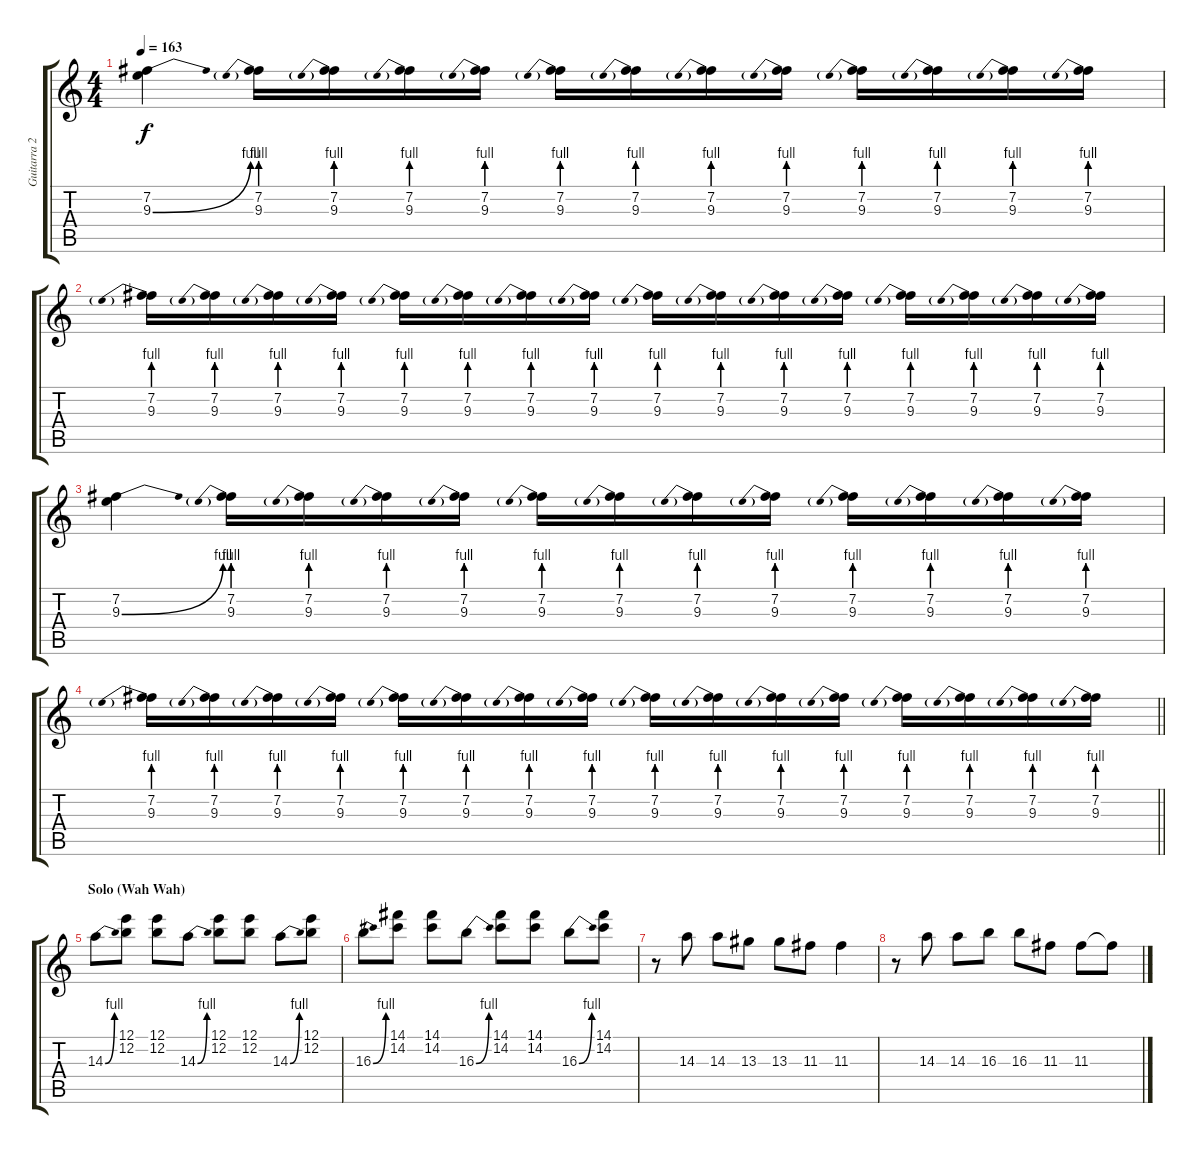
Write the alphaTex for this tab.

\track ("Guitarra 2 - Erik " "Guitarra 2") {instrument distortionguitar}
\staff {score tabs}
\tuning (E4 B3 G3 D3 A2 E2) {hide}
\ts (4 4)
\tempo 163
\clef g2
\ks c
(7.2 9.3{be (bend 0 0 60 4)}).4{dy f balance 8} (7.2 9.3{be (prebend 0 4 60 4)}).16 (7.2 9.3{be (prebend 0 4 60 4)}).16 (7.2 9.3{be (prebend 0 4 60 4)}).16 (7.2 9.3{be (prebend 0 4 60 4)}).16 (7.2 9.3{be (prebend 0 4 60 4)}).16 (7.2 9.3{be (prebend 0 4 60 4)}).16 (7.2 9.3{be (prebend 0 4 60 4)}).16 (7.2 9.3{be (prebend 0 4 60 4)}).16 (7.2 9.3{be (prebend 0 4 60 4)}).16 (7.2 9.3{be (prebend 0 4 60 4)}).16 (7.2 9.3{be (prebend 0 4 60 4)}).16 (7.2 9.3{be (prebend 0 4 60 4)}).16 |
(7.2 9.3{be (prebend 0 4 60 4)}).16 (7.2 9.3{be (prebend 0 4 60 4)}).16 (7.2 9.3{be (prebend 0 4 60 4)}).16 (7.2 9.3{be (prebend 0 4 60 4)}).16 (7.2 9.3{be (prebend 0 4 60 4)}).16 (7.2 9.3{be (prebend 0 4 60 4)}).16 (7.2 9.3{be (prebend 0 4 60 4)}).16 (7.2 9.3{be (prebend 0 4 60 4)}).16 (7.2 9.3{be (prebend 0 4 60 4)}).16 (7.2 9.3{be (prebend 0 4 60 4)}).16 (7.2 9.3{be (prebend 0 4 60 4)}).16 (7.2 9.3{be (prebend 0 4 60 4)}).16 (7.2 9.3{be (prebend 0 4 60 4)}).16 (7.2 9.3{be (prebend 0 4 60 4)}).16 (7.2 9.3{be (prebend 0 4 60 4)}).16 (7.2 9.3{be (prebend 0 4 60 4)}).16 |
(7.2 9.3{be (bend 0 0 60 4)}).4{balance 8} (7.2 9.3{be (prebend 0 4 60 4)}).16 (7.2 9.3{be (prebend 0 4 60 4)}).16 (7.2 9.3{be (prebend 0 4 60 4)}).16 (7.2 9.3{be (prebend 0 4 60 4)}).16 (7.2 9.3{be (prebend 0 4 60 4)}).16 (7.2 9.3{be (prebend 0 4 60 4)}).16 (7.2 9.3{be (prebend 0 4 60 4)}).16 (7.2 9.3{be (prebend 0 4 60 4)}).16 (7.2 9.3{be (prebend 0 4 60 4)}).16 (7.2 9.3{be (prebend 0 4 60 4)}).16 (7.2 9.3{be (prebend 0 4 60 4)}).16 (7.2 9.3{be (prebend 0 4 60 4)}).16 |
\barLineRight lightlight
(7.2 9.3{be (prebend 0 4 60 4)}).16 (7.2 9.3{be (prebend 0 4 60 4)}).16 (7.2 9.3{be (prebend 0 4 60 4)}).16 (7.2 9.3{be (prebend 0 4 60 4)}).16 (7.2 9.3{be (prebend 0 4 60 4)}).16 (7.2 9.3{be (prebend 0 4 60 4)}).16 (7.2 9.3{be (prebend 0 4 60 4)}).16 (7.2 9.3{be (prebend 0 4 60 4)}).16 (7.2 9.3{be (prebend 0 4 60 4)}).16 (7.2 9.3{be (prebend 0 4 60 4)}).16 (7.2 9.3{be (prebend 0 4 60 4)}).16 (7.2 9.3{be (prebend 0 4 60 4)}).16 (7.2 9.3{be (prebend 0 4 60 4)}).16 (7.2 9.3{be (prebend 0 4 60 4)}).16 (7.2 9.3{be (prebend 0 4 60 4)}).16 (7.2 9.3{be (prebend 0 4 60 4)}).16 |
\section ("" "Solo (Wah Wah)")
14.3{be (bend 0 0 60 4)}.8{volume 16 balance 13} (12.1 12.2).8 (12.1 12.2).8 14.3{be (bend 0 0 60 4)}.8 (12.1 12.2).8 (12.1 12.2).8 14.3{be (bend 0 0 60 4)}.8 (12.1 12.2).8 |
16.3{be (bend 0 0 60 4)}.8 (14.1 14.2).8 (14.1 14.2).8 16.3{be (bend 0 0 60 4)}.8 (14.1 14.2).8 (14.1 14.2).8 16.3{be (bend 0 0 60 4)}.8 (14.1 14.2).8 |
r.8 14.3.8 14.3.8 13.3.8 13.3.8 11.3.8 11.3.4 |
r.8 14.3.8 14.3.8 16.3.8 16.3.8 11.3.8 11.3.8 11.3{t}.8
